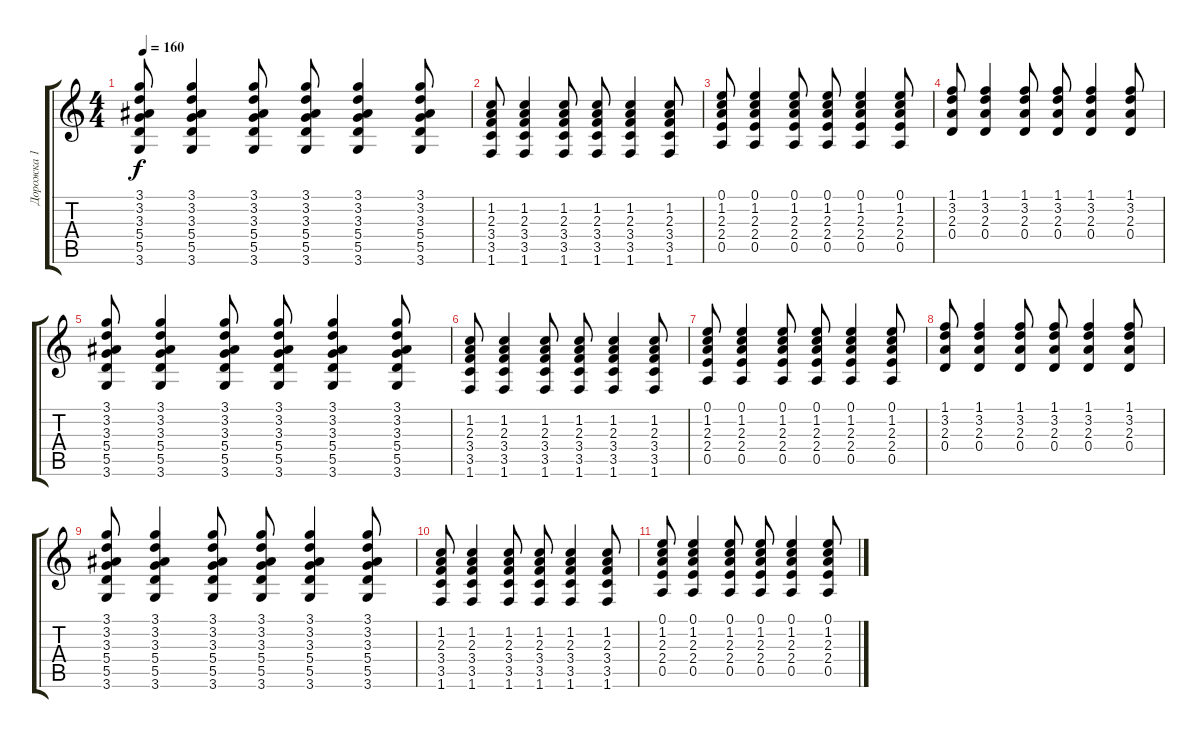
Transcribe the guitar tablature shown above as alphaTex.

\track ("Дорожка 1" "Дорожка 1") {instrument distortionguitar}
\staff {score tabs}
\tuning (E4 B3 G3 D3 A2 E2) {hide}
\ts (4 4)
\tempo 160
\clef g2
\ks c
(3.1 3.2 3.3 5.4 5.5 3.6).8{dy f} (3.1 3.2 3.3 5.4 5.5 3.6).4 (3.1 3.2 3.3 5.4 5.5 3.6).8 (3.1 3.2 3.3 5.4 5.5 3.6).8 (3.1 3.2 3.3 5.4 5.5 3.6).4 (3.1 3.2 3.3 5.4 5.5 3.6).8 |
(1.2 2.3 3.4 3.5 1.6).8 (1.2 2.3 3.4 3.5 1.6).4 (1.2 2.3 3.4 3.5 1.6).8 (1.2 2.3 3.4 3.5 1.6).8 (1.2 2.3 3.4 3.5 1.6).4 (1.2 2.3 3.4 3.5 1.6).8 |
(0.1 1.2 2.3 2.4 0.5).8 (0.1 1.2 2.3 2.4 0.5).4 (0.1 1.2 2.3 2.4 0.5).8 (0.1 1.2 2.3 2.4 0.5).8 (0.1 1.2 2.3 2.4 0.5).4 (0.1 1.2 2.3 2.4 0.5).8 |
(1.1 3.2 2.3 0.4).8 (1.1 3.2 2.3 0.4).4 (1.1 3.2 2.3 0.4).8 (1.1 3.2 2.3 0.4).8 (1.1 3.2 2.3 0.4).4 (1.1 3.2 2.3 0.4).8 |
(3.1 3.2 3.3 5.4 5.5 3.6).8 (3.1 3.2 3.3 5.4 5.5 3.6).4 (3.1 3.2 3.3 5.4 5.5 3.6).8 (3.1 3.2 3.3 5.4 5.5 3.6).8 (3.1 3.2 3.3 5.4 5.5 3.6).4 (3.1 3.2 3.3 5.4 5.5 3.6).8 |
(1.2 2.3 3.4 3.5 1.6).8 (1.2 2.3 3.4 3.5 1.6).4 (1.2 2.3 3.4 3.5 1.6).8 (1.2 2.3 3.4 3.5 1.6).8 (1.2 2.3 3.4 3.5 1.6).4 (1.2 2.3 3.4 3.5 1.6).8 |
(0.1 1.2 2.3 2.4 0.5).8 (0.1 1.2 2.3 2.4 0.5).4 (0.1 1.2 2.3 2.4 0.5).8 (0.1 1.2 2.3 2.4 0.5).8 (0.1 1.2 2.3 2.4 0.5).4 (0.1 1.2 2.3 2.4 0.5).8 |
(1.1 3.2 2.3 0.4).8 (1.1 3.2 2.3 0.4).4 (1.1 3.2 2.3 0.4).8 (1.1 3.2 2.3 0.4).8 (1.1 3.2 2.3 0.4).4 (1.1 3.2 2.3 0.4).8 |
(3.1 3.2 3.3 5.4 5.5 3.6).8 (3.1 3.2 3.3 5.4 5.5 3.6).4 (3.1 3.2 3.3 5.4 5.5 3.6).8 (3.1 3.2 3.3 5.4 5.5 3.6).8 (3.1 3.2 3.3 5.4 5.5 3.6).4 (3.1 3.2 3.3 5.4 5.5 3.6).8 |
(1.2 2.3 3.4 3.5 1.6).8 (1.2 2.3 3.4 3.5 1.6).4 (1.2 2.3 3.4 3.5 1.6).8 (1.2 2.3 3.4 3.5 1.6).8 (1.2 2.3 3.4 3.5 1.6).4 (1.2 2.3 3.4 3.5 1.6).8 |
(0.1 1.2 2.3 2.4 0.5).8 (0.1 1.2 2.3 2.4 0.5).4 (0.1 1.2 2.3 2.4 0.5).8 (0.1 1.2 2.3 2.4 0.5).8 (0.1 1.2 2.3 2.4 0.5).4 (0.1 1.2 2.3 2.4 0.5).8
